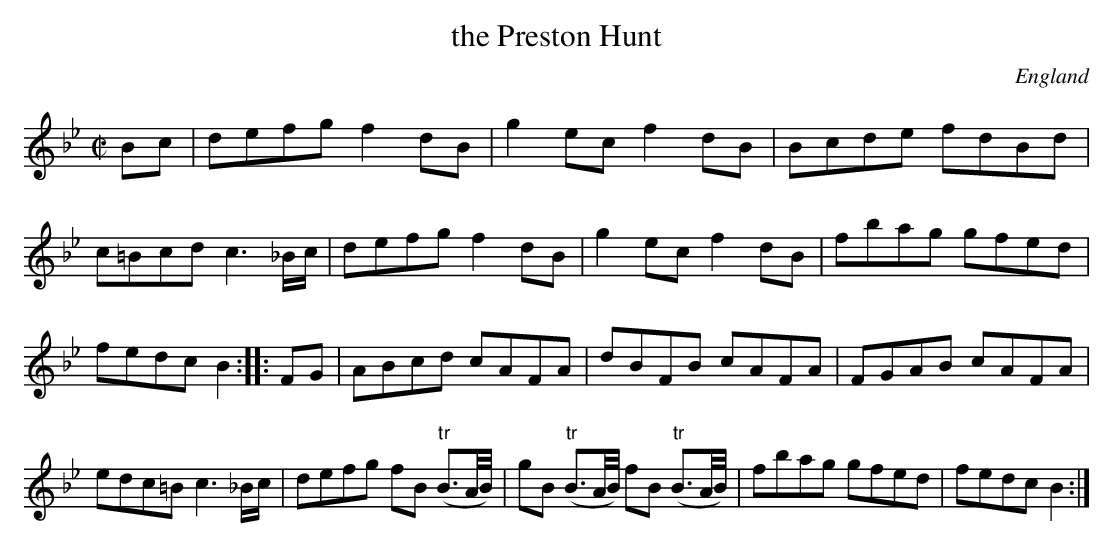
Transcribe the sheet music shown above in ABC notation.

X:1
T:the Preston Hunt
M:C|
O:England
K:Bb major
Bc|\
defg f2dB| g2ec f2dB| Bcde fdBd| c=Bcd c3_B/c/|\
defg f2dB| g2ec f2dB| fbag gfed| fedc B2::\
FG|\
ABcd cAFA| dBFB cAFA| FGAB cAFA| edc=B c3_B/c/|\
defg fB "tr"(B3/A//B//)| gB "tr"(B3/A//B//) fB "tr"(B3/A//B//)|\
fbag gfed| fedc B2:|
